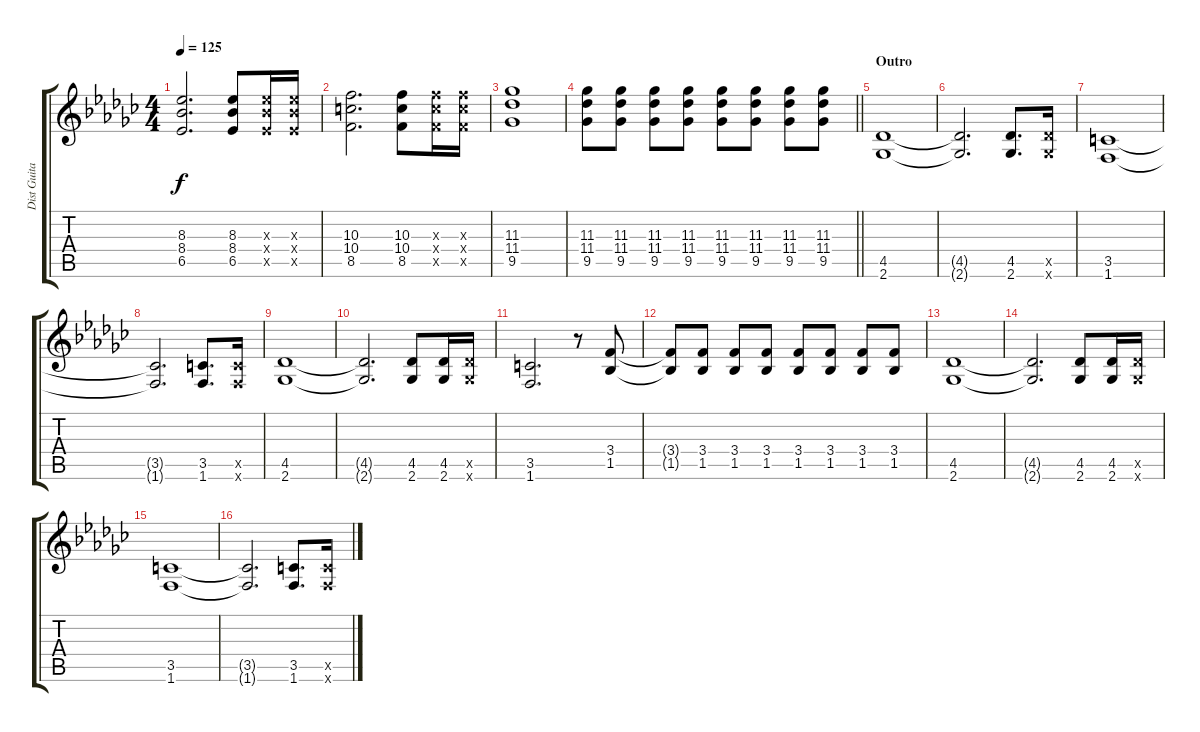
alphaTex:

\track ("Dist Guitar" "Dist Guita") {instrument distortionguitar}
\staff {score tabs}
\tuning (E4 B3 G3 D3 A2 E2) {hide}
\ts (4 4)
\tempo 125
\clef g2
\ks gb
(8.3 8.4 6.5).2{d dy f} (8.3 8.4 6.5).8 (8.3{x} 8.4{x} 6.5{x}).16 (8.3{x} 8.4{x} 6.5{x}).16 |
(10.3 10.4 8.5).2{d} (10.3 10.4 8.5).8 (10.3{x} 10.4{x} 8.5{x}).16 (10.3{x} 10.4{x} 8.5{x}).16 |
(11.3 11.4 9.5).1 |
\barLineRight lightlight
(11.3 11.4 9.5).8 (11.3 11.4 9.5).8 (11.3 11.4 9.5).8 (11.3 11.4 9.5).8 (11.3 11.4 9.5).8 (11.3 11.4 9.5).8 (11.3 11.4 9.5).8 (11.3 11.4 9.5).8 |
\section ("" "Outro")
(4.5 2.6).1 |
(4.5{t} 2.6{t}).2{d} (4.5 2.6).8{d} (4.5{x} 2.6{x}).16 |
(3.5 1.6).1 |
(3.5{t} 1.6{t}).2{d} (3.5 1.6).8{d} (3.5{x} 1.6{x}).16 |
(4.5 2.6).1 |
(4.5{t} 2.6{t}).2{d} (4.5 2.6).8 (4.5 2.6).16 (4.5{x} 2.6{x}).16 |
(3.5 1.6).2{d} r.8 (3.4 1.5).8 |
(3.4{t} 1.5{t}).8 (3.4 1.5).8 (3.4 1.5).8 (3.4 1.5).8 (3.4 1.5).8 (3.4 1.5).8 (3.4 1.5).8 (3.4 1.5).8 |
(4.5 2.6).1 |
(4.5{t} 2.6{t}).2{d} (4.5 2.6).8 (4.5 2.6).16 (4.5{x} 2.6{x}).16 |
(3.5 1.6).1 |
(3.5{t} 1.6{t}).2{d} (3.5 1.6).8{d} (3.5{x} 1.6{x}).16
